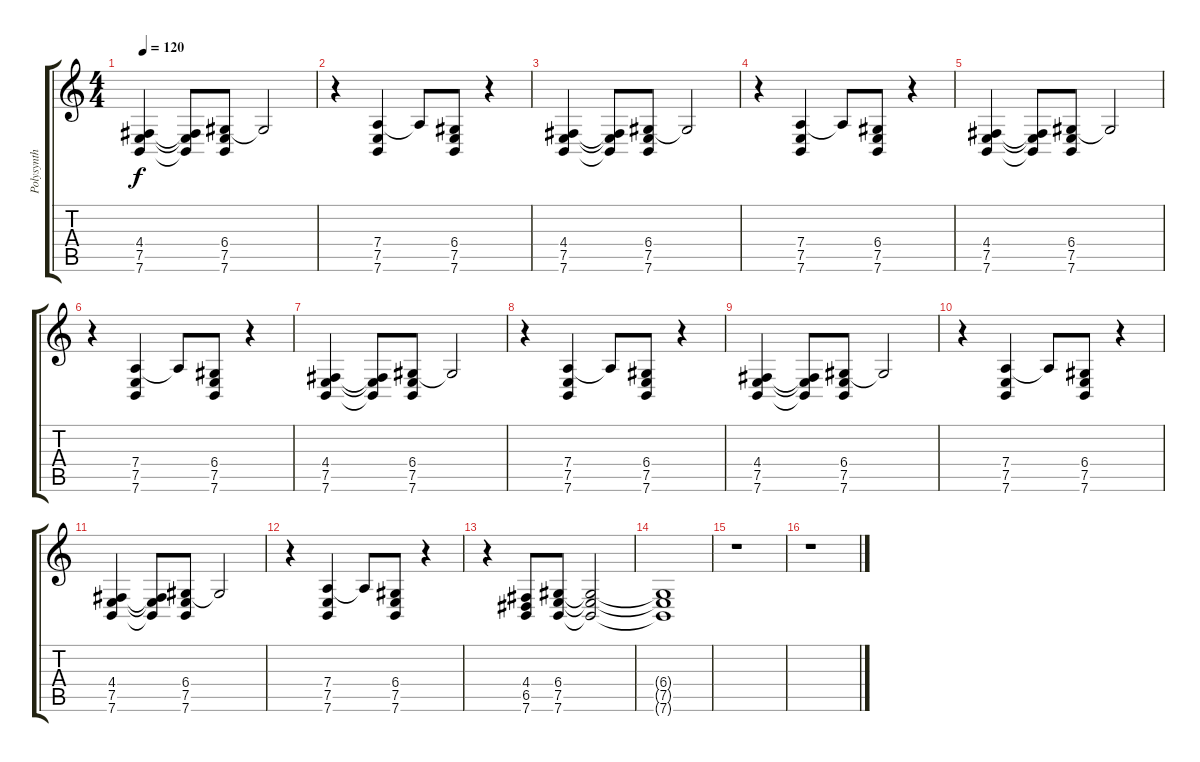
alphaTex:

\track ("Polysynth" "Polysynth") {instrument pad3polysynth}
\staff {score tabs}
\tuning (E4 B3 G3 D3 A2 E2) {hide}
\ts (4 4)
\tempo 120
\clef g2
\ks c
(4.4 7.5 7.6).4{dy f} (4.4{t} 7.5{t} 7.6{t}).8 (6.4 7.5 7.6).8 6.4{t}.2 |
r.4 (7.4 7.5 7.6).4 7.4{t}.8 (6.4 7.5 7.6).8 r.4 |
(4.4 7.5 7.6).4 (4.4{t} 7.5{t} 7.6{t}).8 (6.4 7.5 7.6).8 6.4{t}.2 |
r.4 (7.4 7.5 7.6).4 7.4{t}.8 (6.4 7.5 7.6).8 r.4 |
(4.4 7.5 7.6).4 (4.4{t} 7.5{t} 7.6{t}).8 (6.4 7.5 7.6).8 6.4{t}.2 |
r.4 (7.4 7.5 7.6).4 7.4{t}.8 (6.4 7.5 7.6).8 r.4 |
(4.4 7.5 7.6).4 (4.4{t} 7.5{t} 7.6{t}).8 (6.4 7.5 7.6).8 6.4{t}.2 |
r.4 (7.4 7.5 7.6).4 7.4{t}.8 (6.4 7.5 7.6).8 r.4 |
(4.4 7.5 7.6).4 (4.4{t} 7.5{t} 7.6{t}).8 (6.4 7.5 7.6).8 6.4{t}.2 |
r.4 (7.4 7.5 7.6).4 7.4{t}.8 (6.4 7.5 7.6).8 r.4 |
(4.4 7.5 7.6).4 (4.4{t} 7.5{t} 7.6{t}).8 (6.4 7.5 7.6).8 6.4{t}.2 |
r.4 (7.4 7.5 7.6).4 7.4{t}.8 (6.4 7.5 7.6).8 r.4 |
r.4 (4.4 6.5 7.6).8 (6.4 7.5 7.6).8 (6.4{t} 7.5{t} 7.6{t}).2 |
(6.4{t} 7.5{t} 7.6{t}).1 |
r.1 |
r.1
